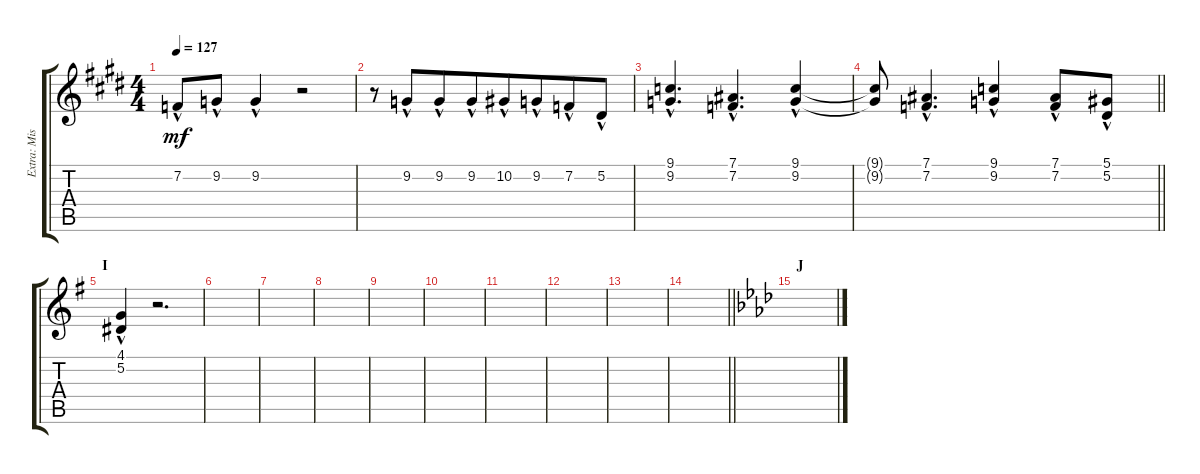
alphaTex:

\track ("Extra: Misc" "Extra: Mis") {instrument pad4choir}
\staff {score tabs}
\tuning (Eb4 Bb3 Gb3 Db3 Ab2 Eb2) {hide}
\ts (4 4)
\tempo 127
\clef g2
\ks e
7.2{hac}.8{dy mf} 9.2{hac}.8 9.2{hac}.4 r.2 |
r.8 9.2{hac}.8{beam merge} 9.2{hac}.8 9.2{hac}.8{beam merge} 10.2{hac}.8 9.2{hac}.8{beam merge} 7.2{hac}.8 5.2{hac}.8 |
(9.1{hac} 9.2{hac}).4{d} (7.1{hac} 7.2{hac}).4{d} (9.1{hac} 9.2{hac}).4 |
\barLineRight lightlight
(9.1{t} 9.2{t}).8 (7.1{hac} 7.2{hac}).4{d} (9.1{hac} 9.2{hac}).4 (7.1{hac} 7.2{hac}).8 (5.1{hac} 5.2{hac}).8 |
\section ("" "I")
\ks g
(4.1{hac} 5.2{hac}).4 r.2{d} |
|
|
|
|
|
|
|
|
\barLineRight lightlight
|
\section ("" "J")
\ks ab
